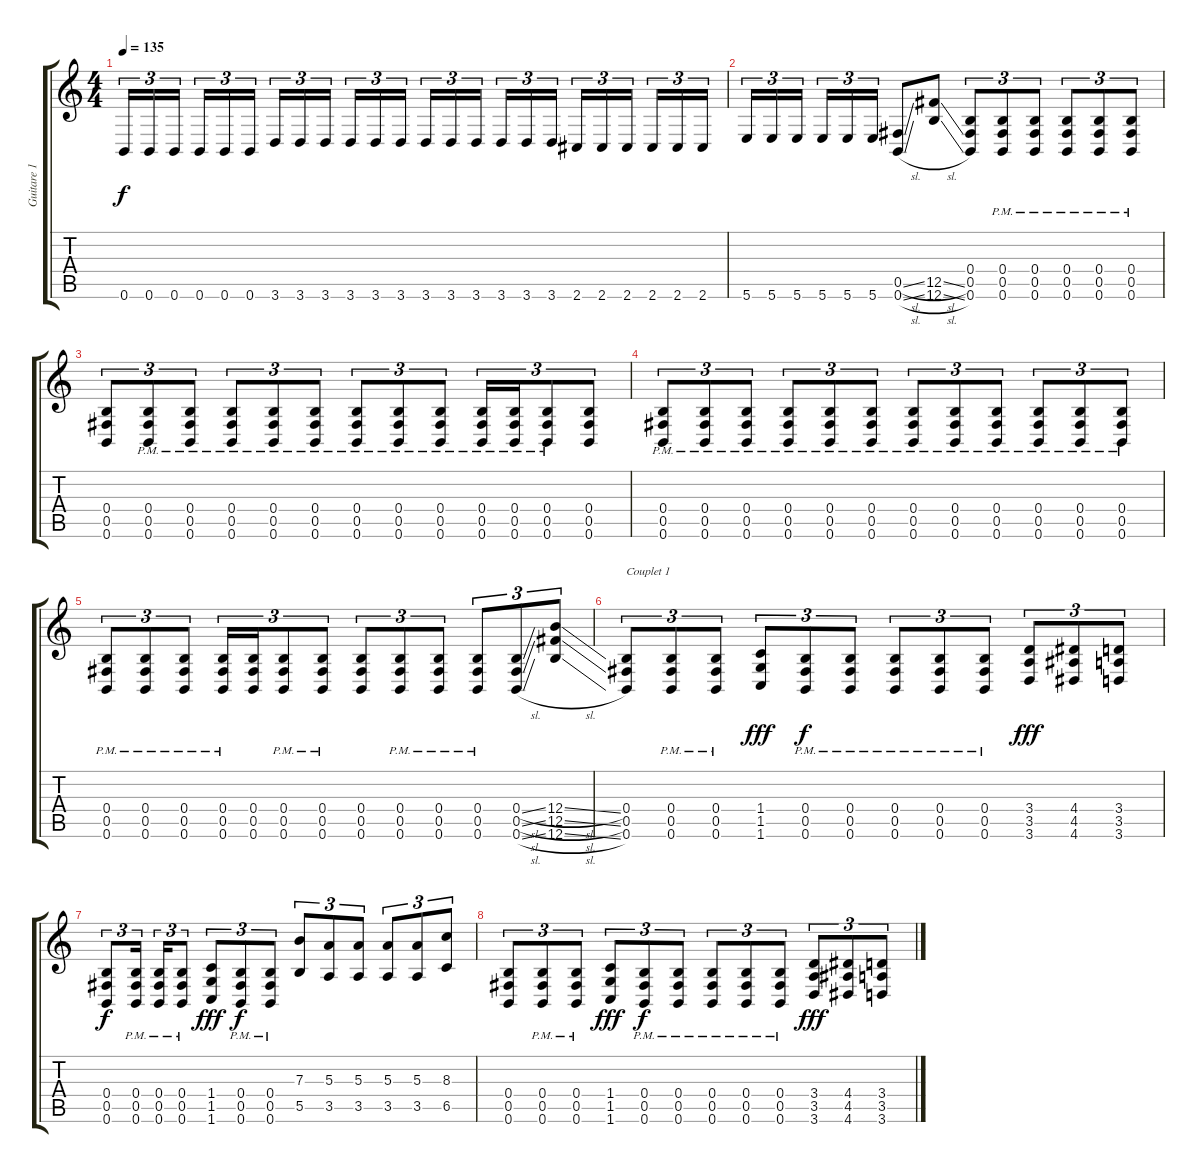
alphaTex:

\track ("Guitare 1" "Guitare 1") {instrument distortionguitar}
\staff {score tabs}
\tuning (Db4 Ab3 E3 B2 Gb2 B1) {hide}
\ts (4 4)
\tempo 135
\clef g2
\ks c
0.6.16{tu (3 2) dy f} 0.6.16{tu (3 2)} 0.6.16{tu (3 2) beam splitsecondary} 0.6.16{tu (3 2)} 0.6.16{tu (3 2)} 0.6.16{tu (3 2)} 3.6.16{tu (3 2)} 3.6.16{tu (3 2)} 3.6.16{tu (3 2) beam splitsecondary} 3.6.16{tu (3 2)} 3.6.16{tu (3 2)} 3.6.16{tu (3 2)} 3.6.16{tu (3 2)} 3.6.16{tu (3 2)} 3.6.16{tu (3 2) beam splitsecondary} 3.6.16{tu (3 2)} 3.6.16{tu (3 2)} 3.6.16{tu (3 2)} 2.6.16{tu (3 2)} 2.6.16{tu (3 2)} 2.6.16{tu (3 2) beam splitsecondary} 2.6.16{tu (3 2)} 2.6.16{tu (3 2)} 2.6.16{tu (3 2)} |
5.6.16{tu (3 2)} 5.6.16{tu (3 2)} 5.6.16{tu (3 2) beam splitsecondary} 5.6.16{tu (3 2)} 5.6.16{tu (3 2)} 5.6.16{tu (3 2)} (0.5{sl} 0.6{sl}).8 (12.5{sl} 12.6{sl}).8 (0.4 0.5 0.6).8{tu (3 2)} (0.4{pm} 0.5{pm} 0.6{pm}).8{tu (3 2)} (0.4{pm} 0.5{pm} 0.6{pm}).8{tu (3 2)} (0.4{pm} 0.5{pm} 0.6{pm}).8{tu (3 2)} (0.4{pm} 0.5{pm} 0.6{pm}).8{tu (3 2)} (0.4{pm} 0.5{pm} 0.6{pm}).8{tu (3 2)} |
(0.4 0.5 0.6).8{tu (3 2)} (0.4{pm} 0.5{pm} 0.6{pm}).8{tu (3 2)} (0.4{pm} 0.5{pm} 0.6{pm}).8{tu (3 2)} (0.4{pm} 0.5{pm} 0.6{pm}).8{tu (3 2)} (0.4{pm} 0.5{pm} 0.6{pm}).8{tu (3 2)} (0.4{pm} 0.5{pm} 0.6{pm}).8{tu (3 2)} (0.4{pm} 0.5{pm} 0.6{pm}).8{tu (3 2)} (0.4{pm} 0.5{pm} 0.6{pm}).8{tu (3 2)} (0.4{pm} 0.5{pm} 0.6{pm}).8{tu (3 2)} (0.4{pm} 0.5{pm} 0.6{pm}).16{tu (3 2)} (0.4{pm} 0.5{pm} 0.6{pm}).16{tu (3 2)} (0.4{pm} 0.5{pm} 0.6{pm}).8{tu (3 2)} (0.4 0.5 0.6).8{tu (3 2)} |
(0.4{pm} 0.5{pm} 0.6{pm}).8{tu (3 2)} (0.4{pm} 0.5{pm} 0.6{pm}).8{tu (3 2)} (0.4{pm} 0.5{pm} 0.6{pm}).8{tu (3 2)} (0.4{pm} 0.5{pm} 0.6{pm}).8{tu (3 2)} (0.4{pm} 0.5{pm} 0.6{pm}).8{tu (3 2)} (0.4{pm} 0.5{pm} 0.6{pm}).8{tu (3 2)} (0.4{pm} 0.5{pm} 0.6{pm}).8{tu (3 2)} (0.4{pm} 0.5{pm} 0.6{pm}).8{tu (3 2)} (0.4{pm} 0.5{pm} 0.6{pm}).8{tu (3 2)} (0.4{pm} 0.5{pm} 0.6{pm}).8{tu (3 2)} (0.4{pm} 0.5{pm} 0.6{pm}).8{tu (3 2)} (0.4{pm} 0.5{pm} 0.6{pm}).8{tu (3 2)} |
(0.4{pm} 0.5{pm} 0.6{pm}).8{tu (3 2)} (0.4{pm} 0.5{pm} 0.6{pm}).8{tu (3 2)} (0.4{pm} 0.5{pm} 0.6{pm}).8{tu (3 2)} (0.4{pm} 0.5{pm} 0.6{pm}).16{tu (3 2)} (0.4 0.5 0.6).16{tu (3 2)} (0.4{pm} 0.5{pm} 0.6{pm}).8{tu (3 2)} (0.4{pm} 0.5{pm} 0.6{pm}).8{tu (3 2)} (0.4 0.5 0.6).8{tu (3 2)} (0.4{pm} 0.5{pm} 0.6{pm}).8{tu (3 2)} (0.4{pm} 0.5{pm} 0.6{pm}).8{tu (3 2)} (0.4{pm} 0.5{pm} 0.6{pm}).8{tu (3 2)} (0.4{sl} 0.5{sl} 0.6{sl}).8{tu (3 2)} (12.4{sl} 12.5{sl} 12.6{sl}).8{tu (3 2)} |
(0.4 0.5 0.6).8{tu (3 2) txt "Couplet 1"} (0.4{pm} 0.5{pm} 0.6{pm}).8{tu (3 2)} (0.4{pm} 0.5{pm} 0.6{pm}).8{tu (3 2)} (1.4 1.5 1.6).8{tu (3 2) dy fff} (0.4{pm} 0.5{pm} 0.6{pm}).8{tu (3 2) dy f} (0.4{pm} 0.5{pm} 0.6{pm}).8{tu (3 2)} (0.4{pm} 0.5{pm} 0.6{pm}).8{tu (3 2)} (0.4{pm} 0.5{pm} 0.6{pm}).8{tu (3 2)} (0.4{pm} 0.5{pm} 0.6{pm}).8{tu (3 2)} (3.4 3.5 3.6).8{tu (3 2) dy fff} (4.4 4.5 4.6).8{tu (3 2)} (3.4 3.5 3.6).8{tu (3 2)} |
(0.4 0.5 0.6).8{tu (3 2) dy f} (0.4{pm} 0.5{pm} 0.6{pm}).16{tu (3 2) beam splitsecondary} (0.4{pm} 0.5{pm} 0.6{pm}).16{tu (3 2)} (0.4{pm} 0.5{pm} 0.6{pm}).8{tu (3 2)} (1.4 1.5 1.6).8{tu (3 2) dy fff} (0.4{pm} 0.5{pm} 0.6{pm}).8{tu (3 2) dy f} (0.4{pm} 0.5{pm} 0.6{pm}).8{tu (3 2)} (7.3 5.5).8{tu (3 2)} (5.3 3.5).8{tu (3 2)} (5.3 3.5).8{tu (3 2)} (5.3 3.5).8{tu (3 2)} (5.3 3.5).8{tu (3 2)} (8.3 6.5).8{tu (3 2)} |
(0.4 0.5 0.6).8{tu (3 2)} (0.4{pm} 0.5{pm} 0.6{pm}).8{tu (3 2)} (0.4{pm} 0.5{pm} 0.6{pm}).8{tu (3 2)} (1.4 1.5 1.6).8{tu (3 2) dy fff} (0.4{pm} 0.5{pm} 0.6{pm}).8{tu (3 2) dy f} (0.4{pm} 0.5{pm} 0.6{pm}).8{tu (3 2)} (0.4{pm} 0.5{pm} 0.6{pm}).8{tu (3 2)} (0.4{pm} 0.5{pm} 0.6{pm}).8{tu (3 2)} (0.4{pm} 0.5{pm} 0.6{pm}).8{tu (3 2)} (3.4 3.5 3.6).8{tu (3 2) dy fff} (4.4 4.5 4.6).8{tu (3 2)} (3.4 3.5 3.6).8{tu (3 2)}
